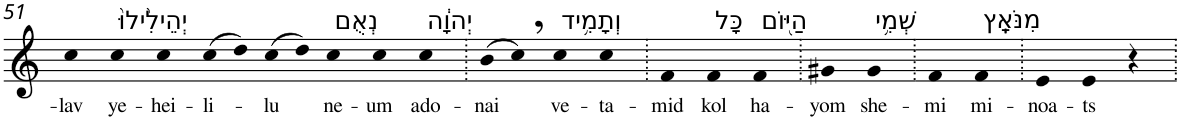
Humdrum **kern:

**kern	**text
*part1	*part1
*staff1	*staff1
*I"Piano	*
*I'Pno	*
!!LO:PB:g=z
*clefG2	*
*k[]	*
=51	=51
!	!LO:LY:b
4cc	-lav
!LO:TX:a:t=יְהֵילִ֙ילוּ֙	!
!	!LO:LY:b
4cc	ye-
!	!LO:LY:b
4cc	-hei-
!	!LO:LY:b
(8cc	-li-
8dd)	.
!	!LO:LY:b
(8cc	-lu
8dd)	.
!LO:TX:a:t=נְאֻם	!
!	!LO:LY:b
4cc	ne-
!	!LO:LY:b
4cc	-um
!LO:TX:a:t=יְהוָ֔ה	!
!	!LO:LY:b
4cc	ado-
=52.	=52.
!	!LO:LY:b
(8b	-nai
8cc,)	.
!LO:TX:a:t=וְתָמִ֥יד	!
!	!LO:LY:b
4cc	ve-
!	!LO:LY:b
4cc	-ta-
=53.	=53.
!	!LO:LY:b
4f	-mid
!LO:TX:a:t=כָּל	!
!	!LO:LY:b
4f	kol
!LO:TX:a:t=הַיּ֖וֹם	!
!	!LO:LY:b
4f	ha-
=54.	=54.
!	!LO:LY:b
4g#X	-yom
!LO:TX:a:t=שְׁמִ֥י	!
!	!LO:LY:b
4g#	she-
=55.	=55.
!	!LO:LY:b
4f	-mi
!LO:TX:a:t=מִנֹּאָֽץ	!
!	!LO:LY:b
4f	mi-
=56.	=56.
!	!LO:LY:b
4e	-noa-
!	!LO:LY:b
4e	-ts
4r	.
=.	=.
*-	*-
